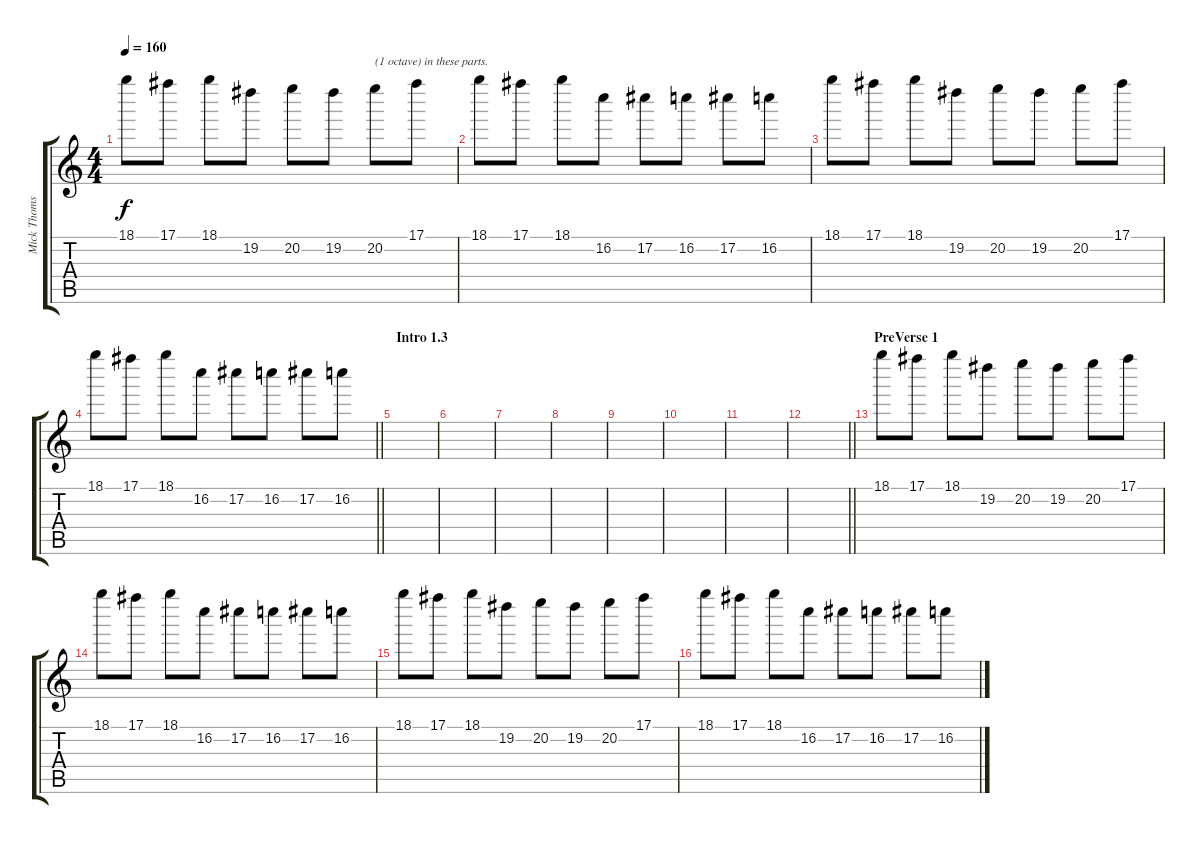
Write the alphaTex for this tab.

\track ("Mick Thomson" "Mick Thoms") {instrument distortionguitar}
\staff {score tabs}
\tuning (Db5 Ab4 E3 B2 Gb2 B1) {hide}
\ts (4 4)
\tempo 160
\clef g2
\ks c
18.1.8{dy f} 17.1.8 18.1.8 19.2.8 20.2.8 19.2.8 20.2.8{txt "(1 octave) in these parts."} 17.1.8 |
18.1.8 17.1.8 18.1.8 16.2.8 17.2.8 16.2.8 17.2.8 16.2.8 |
18.1.8 17.1.8 18.1.8 19.2.8 20.2.8 19.2.8 20.2.8 17.1.8 |
\barLineRight lightlight
18.1.8 17.1.8 18.1.8 16.2.8 17.2.8 16.2.8 17.2.8 16.2.8 |
\section ("" "Intro 1.3")
|
|
|
|
|
|
|
\barLineRight lightlight
|
\section ("" "PreVerse 1")
18.1.8 17.1.8 18.1.8 19.2.8 20.2.8 19.2.8 20.2.8 17.1.8 |
18.1.8 17.1.8 18.1.8 16.2.8 17.2.8 16.2.8 17.2.8 16.2.8 |
18.1.8 17.1.8 18.1.8 19.2.8 20.2.8 19.2.8 20.2.8 17.1.8 |
18.1.8 17.1.8 18.1.8 16.2.8 17.2.8 16.2.8 17.2.8 16.2.8
